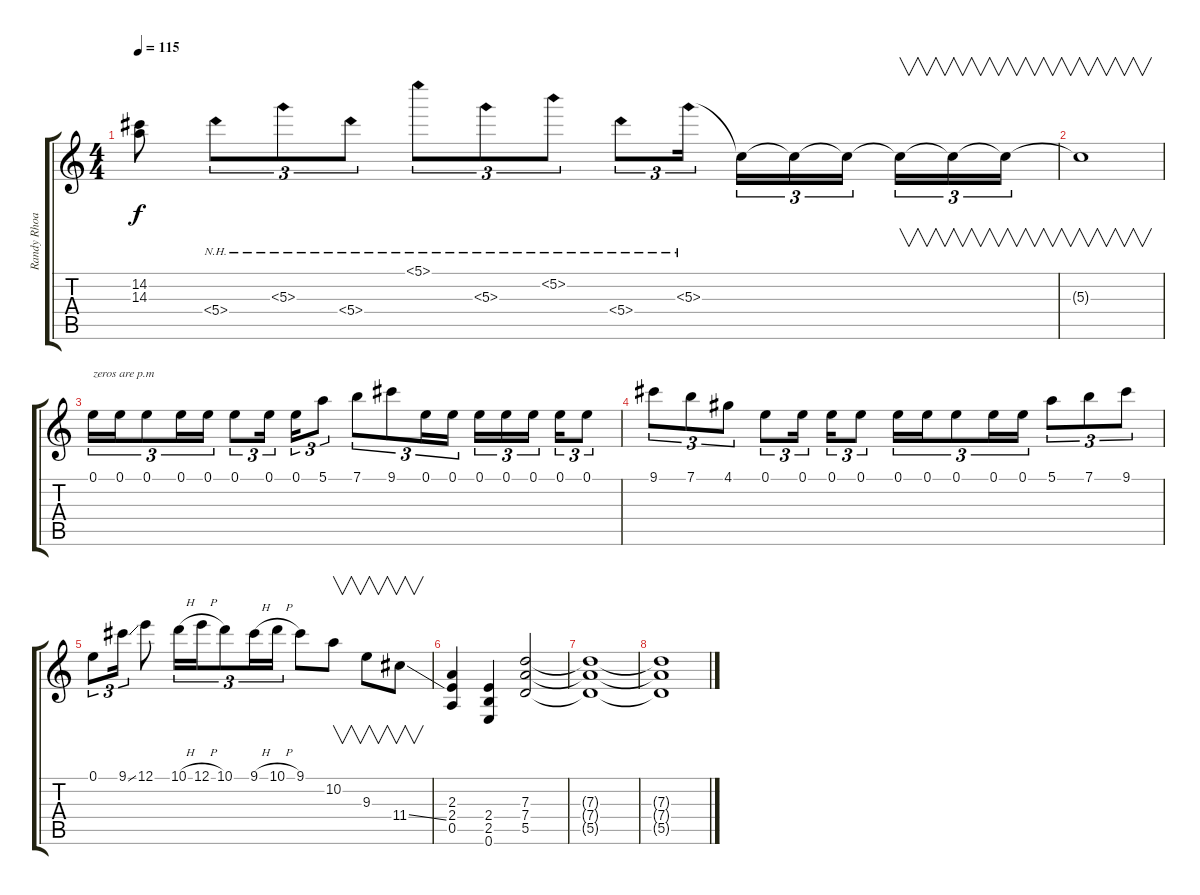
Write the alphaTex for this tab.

\track ("Randy Rhoads" "Randy Rhoa") {instrument overdrivenguitar}
\staff {score tabs}
\tuning (E4 B3 G3 D3 A2 E2) {hide}
\ts (4 4)
\tempo 115
\clef g2
\ks c
(14.2{t} 14.3{t}).8{dy f} 5.4{nh}.8{tu (3 2)} 5.3{nh}.8{tu (3 2)} 5.4{nh}.8{tu (3 2)} 5.1{nh}.8{tu (3 2)} 5.3{nh}.8{tu (3 2)} 5.2{nh}.8{tu (3 2)} 5.4{nh}.8{tu (3 2)} 5.3{nh}.16{tu (3 2)} 5.3{t}.16{tu (3 2)} 5.3{t}.16{tu (3 2)} 5.3{t}.16{tu (3 2)} 5.3{t}.16{v tu (3 2)} 5.3{t}.16{v tu (3 2)} 5.3{t}.16{v tu (3 2)} |
5.3{t}.1{v} |
0.1.16{tu (3 2) txt "zeros are p.m"} 0.1.16{tu (3 2)} 0.1.8{tu (3 2)} 0.1.16{tu (3 2)} 0.1.16{tu (3 2)} 0.1.8{tu (3 2)} 0.1.16{tu (3 2)} 0.1.16{tu (3 2)} 5.1.8{tu (3 2)} 7.1.8{tu (3 2)} 9.1.8{tu (3 2)} 0.1.16{tu (3 2)} 0.1.16{tu (3 2)} 0.1.16{tu (3 2)} 0.1.16{tu (3 2)} 0.1.16{tu (3 2)} 0.1.16{tu (3 2)} 0.1.8{tu (3 2)} |
9.1.8{tu (3 2)} 7.1.8{tu (3 2)} 4.1.8{tu (3 2)} 0.1.8{tu (3 2)} 0.1.16{tu (3 2)} 0.1.16{tu (3 2)} 0.1.8{tu (3 2)} 0.1.16{tu (3 2)} 0.1.16{tu (3 2)} 0.1.8{tu (3 2)} 0.1.16{tu (3 2)} 0.1.16{tu (3 2)} 5.1.8{tu (3 2)} 7.1.8{tu (3 2)} 9.1.8{tu (3 2)} |
0.1.8{tu (3 2)} 9.1{ss}.16{tu (3 2)} 12.1.8 10.1{h}.16{tu (3 2)} 12.1{h}.16{tu (3 2)} 10.1.8{tu (3 2)} 9.1{h}.16{tu (3 2)} 10.1{h}.16{tu (3 2)} 9.1.8 10.2.8{v} 9.3.8{v} 11.4{ss}.8{v} |
(2.3 2.4 0.5).4 (2.4 2.5 0.6).4 (7.3 7.4 5.5).2 |
(7.3{t} 7.4{t} 5.5{t}).1 |
(7.3{t} 7.4{t} 5.5{t}).1
